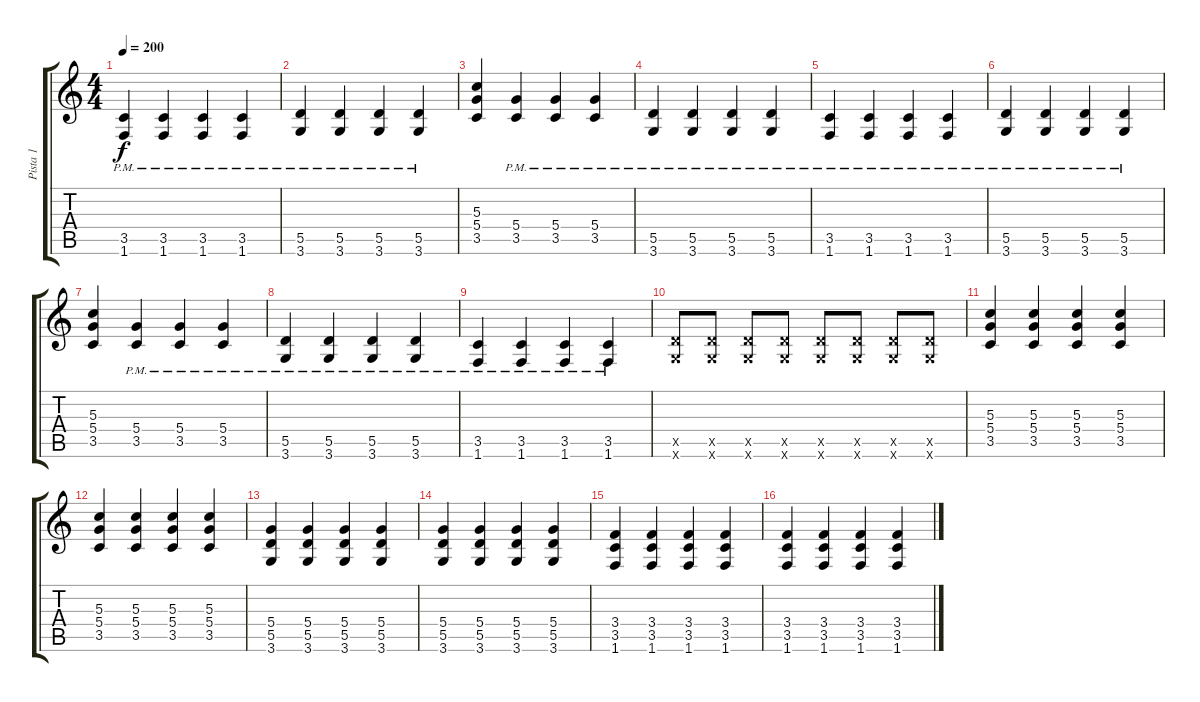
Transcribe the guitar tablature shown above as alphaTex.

\track ("Pista 1" "Pista 1") {instrument distortionguitar}
\staff {score tabs}
\tuning (E4 B3 G3 D3 A2 E2) {hide}
\ts (4 4)
\tempo 200
\clef g2
\ks c
(3.5{pm} 1.6{pm}).4{dy f} (3.5{pm} 1.6{pm}).4 (3.5{pm} 1.6{pm}).4 (3.5{pm} 1.6{pm}).4 |
(5.5{pm} 3.6{pm}).4 (5.5{pm} 3.6{pm}).4 (5.5{pm} 3.6{pm}).4 (5.5{pm} 3.6{pm}).4 |
(5.3 5.4 3.5).4 (5.4{pm} 3.5{pm}).4 (5.4{pm} 3.5{pm}).4 (5.4{pm} 3.5{pm}).4 |
(5.5{pm} 3.6{pm}).4 (5.5{pm} 3.6{pm}).4 (5.5{pm} 3.6{pm}).4 (5.5{pm} 3.6{pm}).4 |
(3.5{pm} 1.6{pm}).4 (3.5{pm} 1.6{pm}).4 (3.5{pm} 1.6{pm}).4 (3.5{pm} 1.6{pm}).4 |
(5.5{pm} 3.6{pm}).4 (5.5{pm} 3.6{pm}).4 (5.5{pm} 3.6{pm}).4 (5.5{pm} 3.6{pm}).4 |
(5.3 5.4 3.5).4 (5.4{pm} 3.5{pm}).4 (5.4{pm} 3.5{pm}).4 (5.4{pm} 3.5{pm}).4 |
(5.5{pm} 3.6{pm}).4 (5.5{pm} 3.6{pm}).4 (5.5{pm} 3.6{pm}).4 (5.5{pm} 3.6{pm}).4 |
(3.5{pm} 1.6{pm}).4 (3.5{pm} 1.6{pm}).4 (3.5{pm} 1.6{pm}).4 (3.5{pm} 1.6{pm}).4 |
(5.5{x} 3.6{x}).8 (5.5{x} 3.6{x}).8 (5.5{x} 3.6{x}).8 (5.5{x} 3.6{x}).8 (5.5{x} 3.6{x}).8 (5.5{x} 3.6{x}).8 (5.5{x} 3.6{x}).8 (5.5{x} 3.6{x}).8 |
(5.3 5.4 3.5).4 (5.3 5.4 3.5).4 (5.3 5.4 3.5).4 (5.3 5.4 3.5).4 |
(5.3 5.4 3.5).4 (5.3 5.4 3.5).4 (5.3 5.4 3.5).4 (5.3 5.4 3.5).4 |
(5.4 5.5 3.6).4 (5.4 5.5 3.6).4 (5.4 5.5 3.6).4 (5.4 5.5 3.6).4 |
(5.4 5.5 3.6).4 (5.4 5.5 3.6).4 (5.4 5.5 3.6).4 (5.4 5.5 3.6).4 |
(3.4 3.5 1.6).4 (3.4 3.5 1.6).4 (3.4 3.5 1.6).4 (3.4 3.5 1.6).4 |
(3.4 3.5 1.6).4 (3.4 3.5 1.6).4 (3.4 3.5 1.6).4 (3.4 3.5 1.6).4
